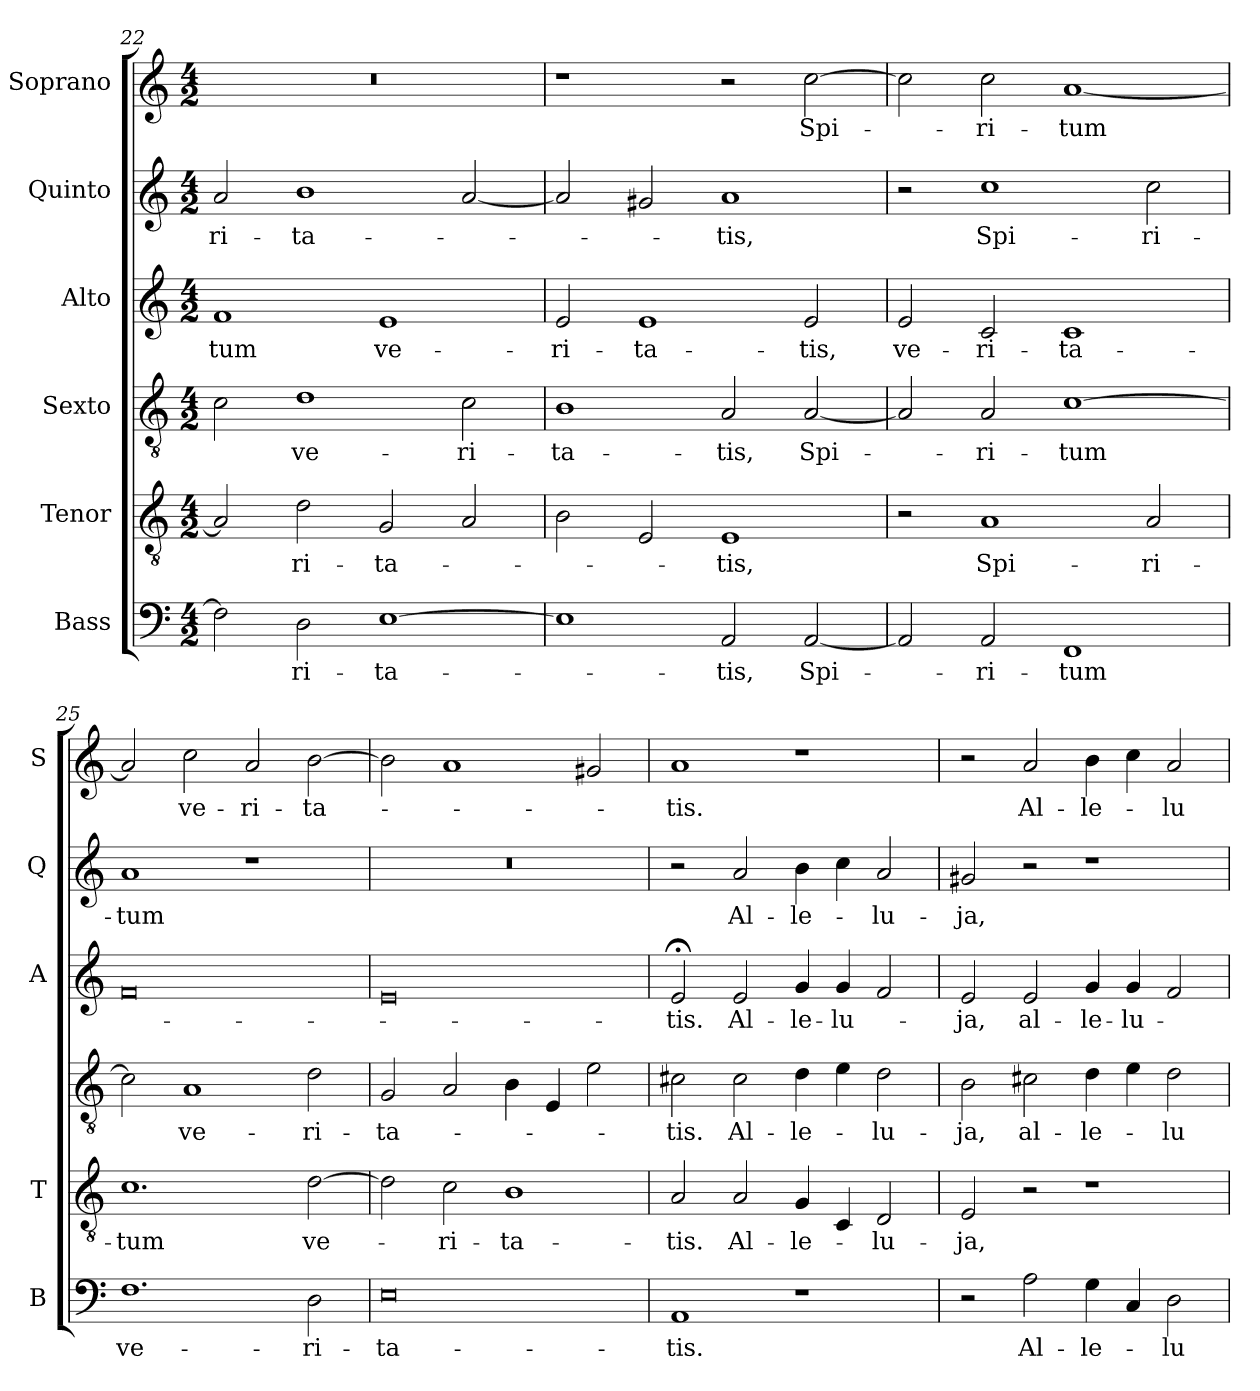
**kern	**text	**kern	**text	**kern	**text	**kern	**text	**kern	**text	**kern	**text
*part6	*part6	*part5	*part5	*part4	*part4	*part3	*part3	*part2	*part2	*part1	*part1
*staff6	*staff6	*staff5	*staff5	*staff4	*staff4	*staff3	*staff3	*staff2	*staff2	*staff1	*staff1
*I"Bass	*	*I"Tenor	*	*I"Sexto	*	*I"Alto	*	*I"Quinto	*	*I"Soprano	*
*I'B	*	*I'T	*	*	*	*I'A	*	*I'Q	*	*I'S	*
*clefF4	*	*clefGv2	*	*clefGv2	*	*clefG2	*	*clefG2	*	*clefG2	*
*k[]	*	*k[]	*	*k[]	*	*k[]	*	*k[]	*	*k[]	*
*C:	*	*C:	*	*C:	*	*C:	*	*C:	*	*C:	*
*M4/2	*	*M4/2	*	*M4/2	*	*M4/2	*	*M4/2	*	*M4/2	*
=22	=22	=22	=22	=22	=22	=22	=22	=22	=22	=22	=22
!	!	!	!	!	!	!	!LO:LY:b	!	!LO:LY:b	!	!
2F\]	.	2A/]	.	2c\	.	1f	-tum	2a/	-ri-	0r	.
!	!LO:LY:b	!	!LO:LY:b	!	!LO:LY:b	!	!	!	!LO:LY:b	!	!
2D\	-ri-	2d\	-ri-	1d	ve-	.	.	1b	-ta-	.	.
!	!LO:LY:b	!	!LO:LY:b	!	!	!	!LO:LY:b	!	!	!	!
[1E	-ta-	2G/	-ta-	.	.	1e	ve-	.	.	.	.
!	!	!	!	!	!LO:LY:b	!	!	!	!	!	!
.	.	2A/	.	2c\	-ri-	.	.	[2a/	.	.	.
=23	=23	=23	=23	=23	=23	=23	=23	=23	=23	=23	=23
!	!	!	!	!	!LO:LY:b	!	!LO:LY:b	!	!	!	!
1E]	.	2B\	.	1B	-ta-	2e/	-ri-	2a/]	.	1r	.
!	!	!	!	!	!	!	!LO:LY:b	!	!	!	!
.	.	2E/	.	.	.	1e	-ta-	2g#X/	.	.	.
!	!LO:LY:b	!	!LO:LY:b	!	!LO:LY:b	!	!	!	!LO:LY:b	!	!
2AA/	-tis,	1E	-tis,	2A/	-tis,	.	.	1a	-tis,	2r	.
!	!LO:LY:b	!	!	!	!LO:LY:b	!	!LO:LY:b	!	!	!	!LO:LY:b
[2AA/	Spi-	.	.	[2A/	Spi-	2e/	-tis,	.	.	[2cc\	Spi-
=24	=24	=24	=24	=24	=24	=24	=24	=24	=24	=24	=24
!	!	!	!	!	!	!	!LO:LY:b	!	!	!	!
2AA/]	.	2r	.	2A/]	.	2e/	ve-	2r	.	2cc\]	.
!	!LO:LY:b	!	!LO:LY:b	!	!LO:LY:b	!	!LO:LY:b	!	!LO:LY:b	!	!LO:LY:b
2AA/	-ri-	1A	Spi-	2A/	-ri-	2c/	-ri-	1cc	Spi-	2cc\	-ri-
!	!LO:LY:b	!	!	!	!LO:LY:b	!	!LO:LY:b	!	!	!	!LO:LY:b
1FF	-tum	.	.	[1c	-tum	1c	-ta-	.	.	[1a	-tum
!	!	!	!LO:LY:b	!	!	!	!	!	!LO:LY:b	!	!
.	.	2A/	-ri-	.	.	.	.	2cc\	-ri-	.	.
!!LO:PB:g=z
=25	=25	=25	=25	=25	=25	=25	=25	=25	=25	=25	=25
!	!LO:LY:b	!	!LO:LY:b	!	!	!	!	!	!LO:LY:b	!	!
1.F	ve-	1.c	-tum	2c\]	.	0f	.	1a	-tum	2a/]	.
!	!	!	!	!	!LO:LY:b	!	!	!	!	!	!LO:LY:b
.	.	.	.	1A	ve-	.	.	.	.	2cc\	ve-
!	!	!	!	!	!	!	!	!	!	!	!LO:LY:b
.	.	.	.	.	.	.	.	1r	.	2a/	-ri-
!	!LO:LY:b	!	!LO:LY:b	!	!LO:LY:b	!	!	!	!	!	!LO:LY:b
2D\	-ri-	[2d\	ve-	2d\	-ri-	.	.	.	.	[2b\	-ta-
=26	=26	=26	=26	=26	=26	=26	=26	=26	=26	=26	=26
!	!LO:LY:b	!	!	!	!LO:LY:b	!	!	!	!	!	!
0E	-ta-	2d\]	.	2G/	-ta-	0e	.	0r	.	2b\]	.
!	!	!	!LO:LY:b	!	!	!	!	!	!	!	!
.	.	2c\	-ri-	2A/	.	.	.	.	.	1a	.
!	!	!	!LO:LY:b	!	!	!	!	!	!	!	!
.	.	1B	-ta-	4B\	.	.	.	.	.	.	.
.	.	.	.	4E/	.	.	.	.	.	.	.
.	.	.	.	2e\	.	.	.	.	.	2g#X/	.
=27	=27	=27	=27	=27	=27	=27	=27	=27	=27	=27	=27
!	!LO:LY:b	!	!LO:LY:b	!	!LO:LY:b	!	!LO:LY:b	!	!	!	!LO:LY:b
1AA	-tis.	2A/	-tis.	2c#X\	-tis.	2e;</	-tis.	2r	.	1a	-tis.
!	!	!	!LO:LY:b	!	!LO:LY:b	!	!LO:LY:b	!	!LO:LY:b	!	!
.	.	2A/	Al-	2c#\	Al-	2e/	Al-	2a/	Al-	.	.
!	!	!	!LO:LY:b	!	!LO:LY:b	!	!LO:LY:b	!	!LO:LY:b	!	!
1r	.	4G/	-le-	4d\	-le-	4g/	-le-	4b\	-le-	1r	.
!	!	!	!	!	!	!	!LO:LY:b	!	!	!	!
.	.	4C/	.	4e\	.	4g/	-lu-	4cc\	.	.	.
!	!	!	!LO:LY:b	!	!LO:LY:b	!	!	!	!LO:LY:b	!	!
.	.	2D/	-lu-	2d\	-lu-	2f/	.	2a/	-lu-	.	.
=28	=28	=28	=28	=28	=28	=28	=28	=28	=28	=28	=28
!	!	!	!LO:LY:b	!	!LO:LY:b	!	!LO:LY:b	!	!LO:LY:b	!	!
2r	.	2E/	-ja,	2B\	-ja,	2e/	-ja,	2g#X/	-ja,	2r	.
!	!LO:LY:b	!	!	!	!LO:LY:b	!	!LO:LY:b	!	!	!	!LO:LY:b
2A\	Al-	2r	.	2c#X\	al-	2e/	al-	2r	.	2a/	Al-
!	!LO:LY:b	!	!	!	!LO:LY:b	!	!LO:LY:b	!	!	!	!LO:LY:b
4G\	-le-	1r	.	4d\	-le-	4g/	-le-	1r	.	4b\	-le-
!	!	!	!	!	!	!	!LO:LY:b	!	!	!	!
4C/	.	.	.	4e\	.	4g/	-lu-	.	.	4cc\	.
!	!LO:LY:b	!	!	!	!LO:LY:b	!	!	!	!	!	!LO:LY:b
2D\	-lu-	.	.	2d\	-lu-	2f/	.	.	.	2a/	-lu-
=	=	=	=	=	=	=	=	=	=	=	=
*-	*-	*-	*-	*-	*-	*-	*-	*-	*-	*-	*-
